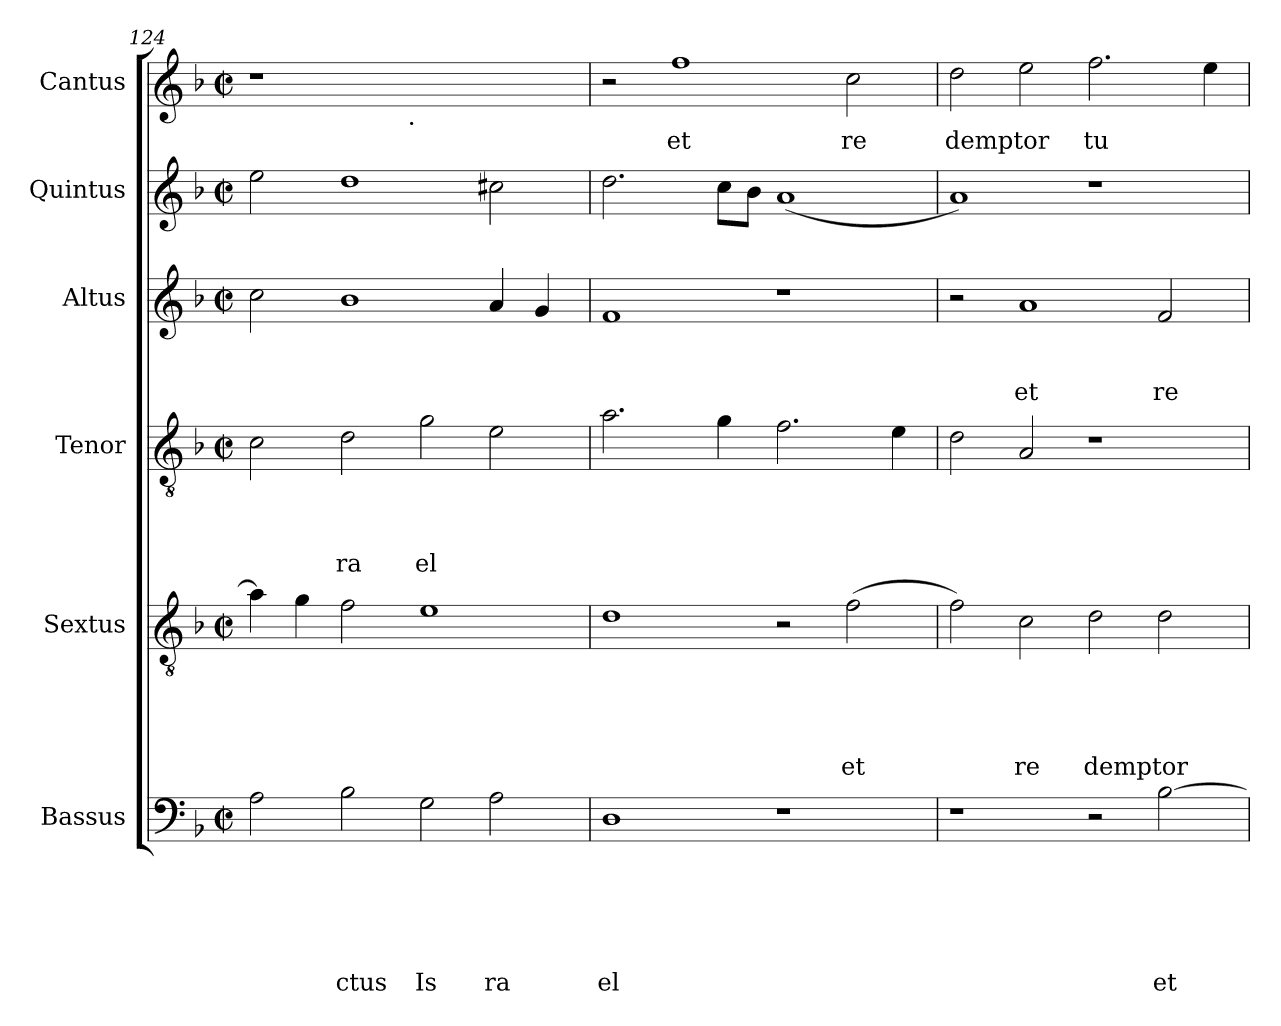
**kern	**text	**text	**text	**text	**text	**text	**kern	**text	**text	**text	**text	**text	**kern	**text	**text	**text	**text	**kern	**text	**text	**text	**kern	**text	**kern	**text
*part6	*part6	*part6	*part6	*part6	*part6	*part6	*part5	*part5	*part5	*part5	*part5	*part5	*part4	*part4	*part4	*part4	*part4	*part3	*part3	*part3	*part3	*part2	*part2	*part1	*part1
*staff6	*staff6	*staff6	*staff6	*staff6	*staff6	*staff6	*staff5	*staff5	*staff5	*staff5	*staff5	*staff5	*staff4	*staff4	*staff4	*staff4	*staff4	*staff3	*staff3	*staff3	*staff3	*staff2	*staff2	*staff1	*staff1
*I"Bassus	*	*	*	*	*	*	*I"Sextus	*	*	*	*	*	*I"Tenor	*	*	*	*	*I"Altus	*	*	*	*I"Quintus	*	*I"Cantus	*
*clefF4	*	*	*	*	*	*	*clefGv2	*	*	*	*	*	*clefGv2	*	*	*	*	*clefG2	*	*	*	*clefG2	*	*clefG2	*
*k[b-]	*	*	*	*	*	*	*k[b-]	*	*	*	*	*	*k[b-]	*	*	*	*	*k[b-]	*	*	*	*k[b-]	*	*k[b-]	*
*F:	*	*	*	*	*	*	*F:	*	*	*	*	*	*F:	*	*	*	*	*F:	*	*	*	*F:	*	*F:	*
*M2/2	*	*	*	*	*	*	*M2/2	*	*	*	*	*	*M2/2	*	*	*	*	*M2/2	*	*	*	*M2/2	*	*M2/2	*
*met(c|)	*	*	*	*	*	*	*met(c|)	*	*	*	*	*	*met(c|)	*	*	*	*	*met(c|)	*	*	*	*met(c|)	*	*met(c|)	*
=124	=124	=124	=124	=124	=124	=124	=124	=124	=124	=124	=124	=124	=124	=124	=124	=124	=124	=124	=124	=124	=124	=124	=124	=124	=124
*	*	*	*	*	*	*	*	*	*	*	*	*	*	*	*	*	*	*	*	*	*	*	*	*^	*
2A\	.	.	.	.	.	.	4a\]	.	.	.	.	.	2c\	.	.	.	.	2cc\	.	.	.	2ee\	.	1r	2ryy	.
.	.	.	.	.	.	.	4g\	.	.	.	.	.	.	.	.	.	.	.	.	.	.	.	.	.	.	.
!	!	!	!	!	!	!LO:LY:b	!	!	!	!	!	!	!	!	!	!	!LO:LY:b	!	!	!	!	!	!	!	!	!
2B-\	.	.	.	.	.	ctus	2f\	.	.	.	.	.	2d\	.	.	.	ra	1b-	.	.	.	1dd	.	.	4...ryy	.
!	!	!	!	!	!	!	!	!	!	!	!	!	!	!	!	!	!	!	!	!	!	!	!	!	!LO:TX:b:t=.	!
.	.	.	.	.	.	.	.	.	.	.	.	.	.	.	.	.	.	.	.	.	.	.	.	.	1ryy	.
!	!	!	!	!	!	!LO:LY:b	!	!	!	!	!	!	!	!	!	!	!LO:LY:b	!	!	!	!	!	!	!	!	!
2G\	.	.	.	.	.	Is	1e	.	.	.	.	.	2g\	.	.	.	el	.	.	.	.	.	.	1ryy	.	.
!	!	!	!	!	!	!LO:LY:b	!	!	!	!	!	!	!	!	!	!	!	!	!	!	!	!	!	!	!	!
2A\	.	.	.	.	.	ra	.	.	.	.	.	.	2e\	.	.	.	.	4a/	.	.	.	2cc#\	.	.	.	.
.	.	.	.	.	.	.	.	.	.	.	.	.	.	.	.	.	.	4g/	.	.	.	.	.	.	.	.
.	.	.	.	.	.	.	.	.	.	.	.	.	.	.	.	.	.	.	.	.	.	.	.	.	32ryy	.
=125	=125	=125	=125	=125	=125	=125	=125	=125	=125	=125	=125	=125	=125	=125	=125	=125	=125	=125	=125	=125	=125	=125	=125	=125	=125	=125
!	!	!	!	!	!	!LO:LY:b	!	!	!	!	!	!	!	!	!	!	!	!	!	!	!	!	!	!	!	!
*	*	*	*	*	*	*	*	*	*	*	*	*	*	*	*	*	*	*	*	*	*	*	*	*v	*v	*
1D	.	.	.	.	.	el	1d	.	.	.	.	.	2.a\	.	.	.	.	1f	.	.	.	2.dd\	.	2r	.
!	!	!	!	!	!	!	!	!	!	!	!	!	!	!	!	!	!	!	!	!	!	!	!	!	!LO:LY:b
.	.	.	.	.	.	.	.	.	.	.	.	.	.	.	.	.	.	.	.	.	.	.	.	1ff	et
.	.	.	.	.	.	.	.	.	.	.	.	.	4g\	.	.	.	.	.	.	.	.	8cc\L	.	.	.
.	.	.	.	.	.	.	.	.	.	.	.	.	.	.	.	.	.	.	.	.	.	8b-\J	.	.	.
1r	.	.	.	.	.	.	2r	.	.	.	.	.	2.f\	.	.	.	.	1r	.	.	.	(<1a	.	.	.
!	!	!	!	!	!	!	!	!	!	!	!	!LO:LY:b	!	!	!	!	!	!	!	!	!	!	!	!	!LO:LY:b
.	.	.	.	.	.	.	(>2f\	.	.	.	.	et	.	.	.	.	.	.	.	.	.	.	.	2cc\	re
.	.	.	.	.	.	.	.	.	.	.	.	.	4e\	.	.	.	.	.	.	.	.	.	.	.	.
!!LO:PB:g=z
=126	=126	=126	=126	=126	=126	=126	=126	=126	=126	=126	=126	=126	=126	=126	=126	=126	=126	=126	=126	=126	=126	=126	=126	=126	=126
!	!	!	!	!	!	!	!	!	!	!	!	!	!	!	!	!	!	!	!	!	!	!	!	!	!LO:LY:b
1r	.	.	.	.	.	.	2f\)	.	.	.	.	.	2d\	.	.	.	.	2r	.	.	.	1a)	.	2dd\	demptor
!	!	!	!	!	!	!	!	!	!	!	!	!LO:LY:b	!	!	!	!	!	!	!	!	!LO:LY:b	!	!	!	!
.	.	.	.	.	.	.	2c\	.	.	.	.	re	2A/	.	.	.	.	1a	.	.	et	.	.	2ee\	.
!	!	!	!	!	!	!	!	!	!	!	!	!LO:LY:b	!	!	!	!	!	!	!	!	!	!	!	!	!LO:LY:b
2r	.	.	.	.	.	.	2d\	.	.	.	.	demptor	1r	.	.	.	.	.	.	.	.	1r	.	2.ff\	tu
!	!	!	!	!	!	!LO:LY:b	!	!	!	!	!	!	!	!	!	!	!	!	!	!	!LO:LY:b	!	!	!	!
[>2B-\	.	.	.	.	.	et	2d\	.	.	.	.	.	.	.	.	.	.	2f/	.	.	re	.	.	.	.
.	.	.	.	.	.	.	.	.	.	.	.	.	.	.	.	.	.	.	.	.	.	.	.	4ee\	.
=	=	=	=	=	=	=	=	=	=	=	=	=	=	=	=	=	=	=	=	=	=	=	=	=	=
*-	*-	*-	*-	*-	*-	*-	*-	*-	*-	*-	*-	*-	*-	*-	*-	*-	*-	*-	*-	*-	*-	*-	*-	*-	*-
